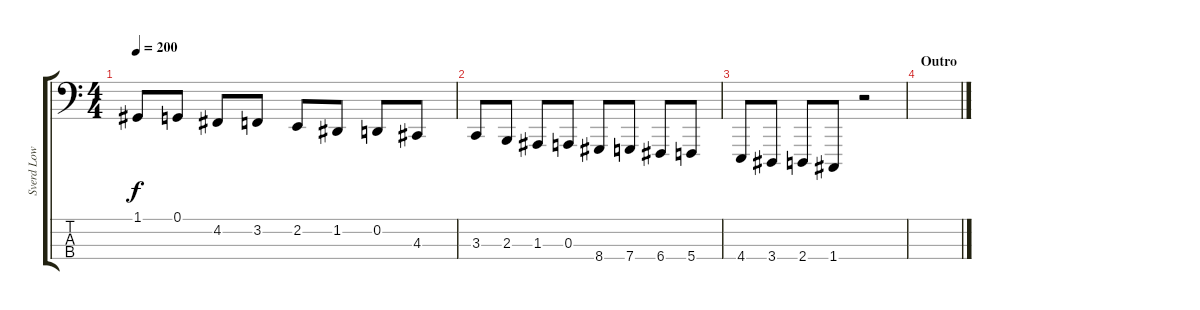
\track ("Sverd Low Strings" "Sverd Low ") {instrument stringensemble1}
\staff {score tabs}
\tuning (G2 D2 A1 C1) {hide}
\ts (4 4)
\tempo 200
\clef f4
\ks c
1.1.8{dy f} 0.1.8 4.2.8 3.2.8 2.2.8 1.2.8 0.2.8 4.3.8 |
3.3.8 2.3.8 1.3.8 0.3.8 8.4.8 7.4.8 6.4.8 5.4.8 |
4.4.8 3.4.8 2.4.8 1.4.8 r.2 |
\section ("" "Outro")
